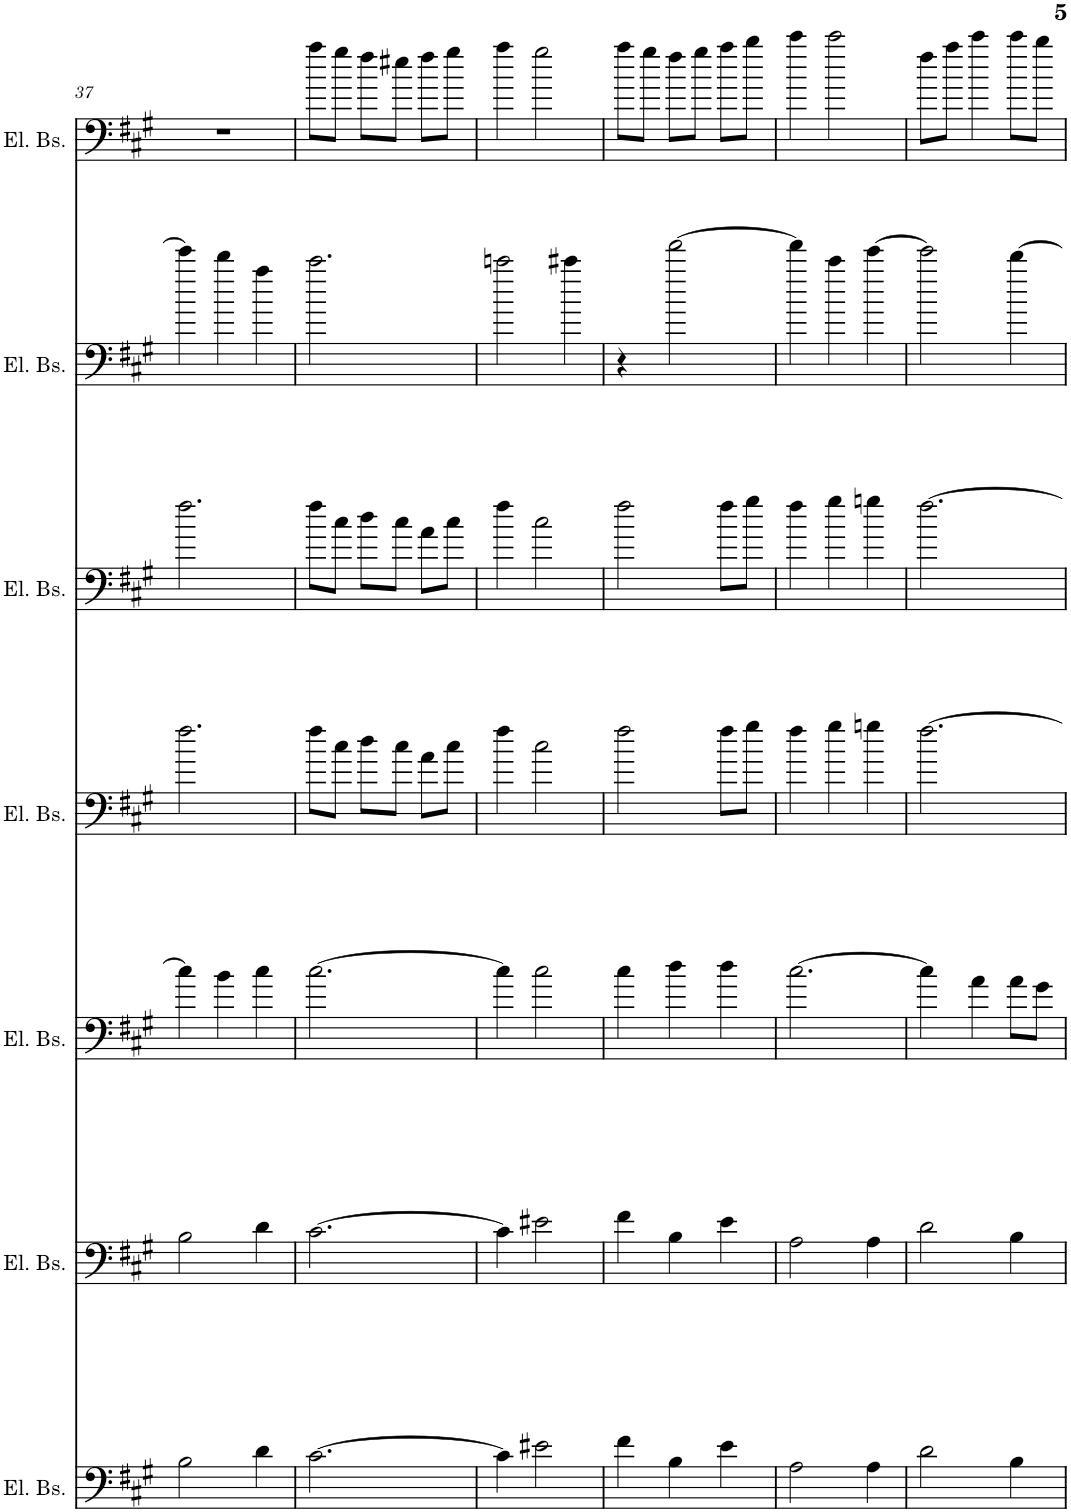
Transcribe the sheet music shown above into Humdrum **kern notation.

**kern	**kern	**kern	**kern	**kern	**kern	**kern
*part7	*part6	*part5	*part4	*part3	*part2	*part1
*staff7	*staff6	*staff5	*staff4	*staff3	*staff2	*staff1
*I"5-snarige elektrische bas	*I"5-snarige elektrische bas	*I"5-snarige elektrische bas	*I"6-snarige elektrische bas	*I"6-snarige elektrische bas	*I"6-snarige elektrische bas	*I"6-snarige elektrische bas
*I'El. Bs.	*I'El. Bs.	*I'El. Bs.	*I'El. Bs.	*I'El. Bs.	*I'El. Bs.	*I'El. Bs.
!!LO:PB:g=z
*clefF4	*clefF4	*clefF4	*clefF4	*clefF4	*clefF4	*clefF4
*Trd7c12	*Trd7c12	*Trd7c12	*Trd7c12	*Trd7c12	*Trd7c12	*Trd7c12
*k[f#c#g#]	*k[f#c#g#]	*k[f#c#g#]	*k[f#c#g#]	*k[f#c#g#]	*k[f#c#g#]	*k[f#c#g#]
*M3/4	*M3/4	*M3/4	*M3/4	*M3/4	*M3/4	*M3/4
=37	=37	=37	=37	=37	=37	=37
2B\	2B\	4cc#\]	2.ff#\	2.ff#\	4eee\]	2.r
.	.	4b\	.	.	4ddd\	.
4d\	4d\	4cc#\	.	.	4aa\	.
=38	=38	=38	=38	=38	=38	=38
[2.c#\	[2.c#\	[2.cc#\	8ff#\L	8ff#\L	2.ccc#\	8aa\L
.	.	.	8cc#\J	8cc#\J	.	8gg#\J
.	.	.	8dd\L	8dd\L	.	8ff#\L
.	.	.	8cc#\J	8cc#\J	.	8ee#X\J
.	.	.	8a\L	8a\L	.	8ff#\L
.	.	.	8cc#\J	8cc#\J	.	8gg#\J
=39	=39	=39	=39	=39	=39	=39
4c#\]	4c#\]	4cc#\]	4ff#\	4ff#\	2cccn\	4aa\
2e#X\	2e#X\	2cc#\	2cc#\	2cc#\	.	2gg#\
.	.	.	.	.	4ccc#X\	.
=40	=40	=40	=40	=40	=40	=40
4f#\	4f#\	4cc#\	2ff#\	2ff#\	4r	8aa\L
.	.	.	.	.	.	8gg#\J
4B\	4B\	4dd\	.	.	[2fff#\	8ff#\L
.	.	.	.	.	.	8gg#\J
4e\	4e\	4dd\	8ff#\L	8ff#\L	.	8aa\L
.	.	.	8gg#\J	8gg#\J	.	8bb\J
=41	=41	=41	=41	=41	=41	=41
2A\	2A\	[2.cc#\	4ff#\	4ff#\	4fff#\]	4ccc#\
.	.	.	4gg#\	4gg#\	4ccc#\	2ccc#\
4A\	4A\	.	4ggn\	4ggn\	[4eee\	.
=42	=42	=42	=42	=42	=42	=42
2d\	2d\	4cc#\]	[2.ff#\	[2.ff#\	2eee\]	8ff#\L
.	.	.	.	.	.	8aa\J
.	.	4a\	.	.	.	4ccc#\
4B\	4B\	8a\L	.	.	[4ddd\	8ccc#\L
.	.	8g#\J	.	.	.	8bb\J
=	=	=	=	=	=	=
*-	*-	*-	*-	*-	*-	*-
